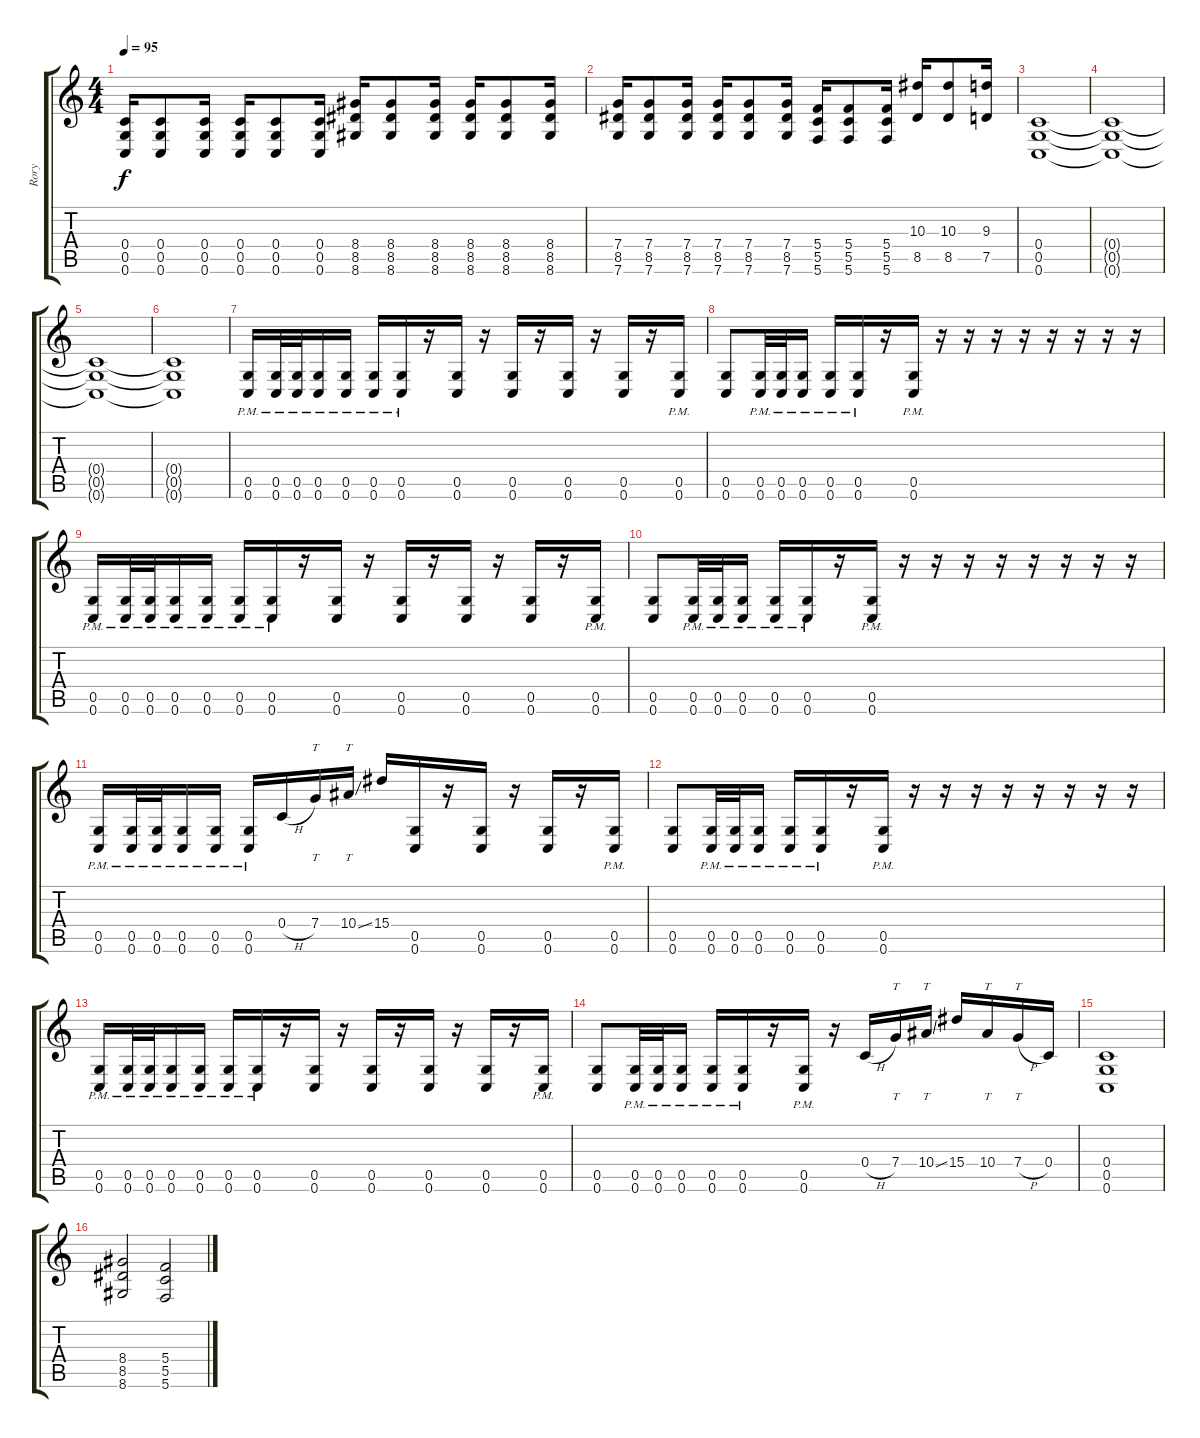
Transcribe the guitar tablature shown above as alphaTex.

\track ("Rory" "Rory") {instrument distortionguitar}
\staff {score tabs}
\tuning (D4 A3 F3 C3 G2 C2) {hide}
\ts (4 4)
\tempo 95
\clef g2
\ks c
(0.4 0.5 0.6).16{dy f} (0.4 0.5 0.6).8 (0.4 0.5 0.6).16 (0.4 0.5 0.6).16 (0.4 0.5 0.6).8 (0.4 0.5 0.6).16 (8.4 8.5 8.6).16 (8.4 8.5 8.6).8 (8.4 8.5 8.6).16 (8.4 8.5 8.6).16 (8.4 8.5 8.6).8 (8.4 8.5 8.6).16 |
(7.4 8.5 7.6).16 (7.4 8.5 7.6).8 (7.4 8.5 7.6).16 (7.4 8.5 7.6).16 (7.4 8.5 7.6).8 (7.4 8.5 7.6).16 (5.4 5.5 5.6).16 (5.4 5.5 5.6).8 (5.4 5.5 5.6).16 (10.3 8.5).16 (10.3 8.5).8 (9.3 7.5).16 |
(0.4 0.5 0.6).1 |
(0.4{t} 0.5{t} 0.6{t}).1 |
(0.4{t} 0.5{t} 0.6{t}).1 |
(0.4{t} 0.5{t} 0.6{t}).1 |
(0.5{pm} 0.6{pm}).16 (0.5{pm} 0.6{pm}).32 (0.5{pm} 0.6{pm}).32 (0.5{pm} 0.6{pm}).16 (0.5{pm} 0.6{pm}).16 (0.5{pm} 0.6{pm}).16 (0.5{pm} 0.6{pm}).16 r.16 (0.5 0.6).16 r.16 (0.5 0.6).16 r.16 (0.5 0.6).16 r.16 (0.5 0.6).16 r.16 (0.5{pm} 0.6{pm}).16 |
(0.5 0.6).8 (0.5{pm} 0.6{pm}).32 (0.5{pm} 0.6{pm}).32 (0.5{pm} 0.6{pm}).16 (0.5{pm} 0.6{pm}).16 (0.5{pm} 0.6{pm}).16 r.16 (0.5{pm} 0.6{pm}).16 r.16 r.16 r.16 r.16 r.16 r.16 r.16 r.16 |
(0.5{pm} 0.6{pm}).16 (0.5{pm} 0.6{pm}).32 (0.5{pm} 0.6{pm}).32 (0.5{pm} 0.6{pm}).16 (0.5{pm} 0.6{pm}).16 (0.5{pm} 0.6{pm}).16 (0.5{pm} 0.6{pm}).16 r.16 (0.5 0.6).16 r.16 (0.5 0.6).16 r.16 (0.5 0.6).16 r.16 (0.5 0.6).16 r.16 (0.5{pm} 0.6{pm}).16 |
(0.5 0.6).8 (0.5{pm} 0.6{pm}).32 (0.5{pm} 0.6{pm}).32 (0.5{pm} 0.6{pm}).16 (0.5{pm} 0.6{pm}).16 (0.5{pm} 0.6{pm}).16 r.16 (0.5{pm} 0.6{pm}).16 r.16 r.16 r.16 r.16 r.16 r.16 r.16 r.16 |
(0.5{pm} 0.6{pm}).16 (0.5{pm} 0.6{pm}).32 (0.5{pm} 0.6{pm}).32 (0.5{pm} 0.6{pm}).16 (0.5{pm} 0.6{pm}).16 (0.5{pm} 0.6{pm}).16 0.4{h}.16 7.4.16{tt} 10.4{ss}.16{tt} 15.4.16 (0.5 0.6).16 r.16 (0.5 0.6).16 r.16 (0.5 0.6).16 r.16 (0.5{pm} 0.6{pm}).16 |
(0.5 0.6).8 (0.5{pm} 0.6{pm}).32 (0.5{pm} 0.6{pm}).32 (0.5{pm} 0.6{pm}).16 (0.5{pm} 0.6{pm}).16 (0.5{pm} 0.6{pm}).16 r.16 (0.5{pm} 0.6{pm}).16 r.16 r.16 r.16 r.16 r.16 r.16 r.16 r.16 |
(0.5{pm} 0.6{pm}).16 (0.5{pm} 0.6{pm}).32 (0.5{pm} 0.6{pm}).32 (0.5{pm} 0.6{pm}).16 (0.5{pm} 0.6{pm}).16 (0.5{pm} 0.6{pm}).16 (0.5{pm} 0.6{pm}).16 r.16 (0.5 0.6).16 r.16 (0.5 0.6).16 r.16 (0.5 0.6).16 r.16 (0.5 0.6).16 r.16 (0.5{pm} 0.6{pm}).16 |
(0.5 0.6).8 (0.5{pm} 0.6{pm}).32 (0.5{pm} 0.6{pm}).32 (0.5{pm} 0.6{pm}).16 (0.5{pm} 0.6{pm}).16 (0.5{pm} 0.6{pm}).16 r.16 (0.5{pm} 0.6{pm}).16 r.16 0.4{h}.16 7.4.16{tt} 10.4{ss}.16{tt} 15.4.16 10.4.16{tt} 7.4{h}.16{tt} 0.4.16 |
(0.4 0.5 0.6).1 |
(8.4 8.5 8.6).2 (5.4 5.5 5.6).2
